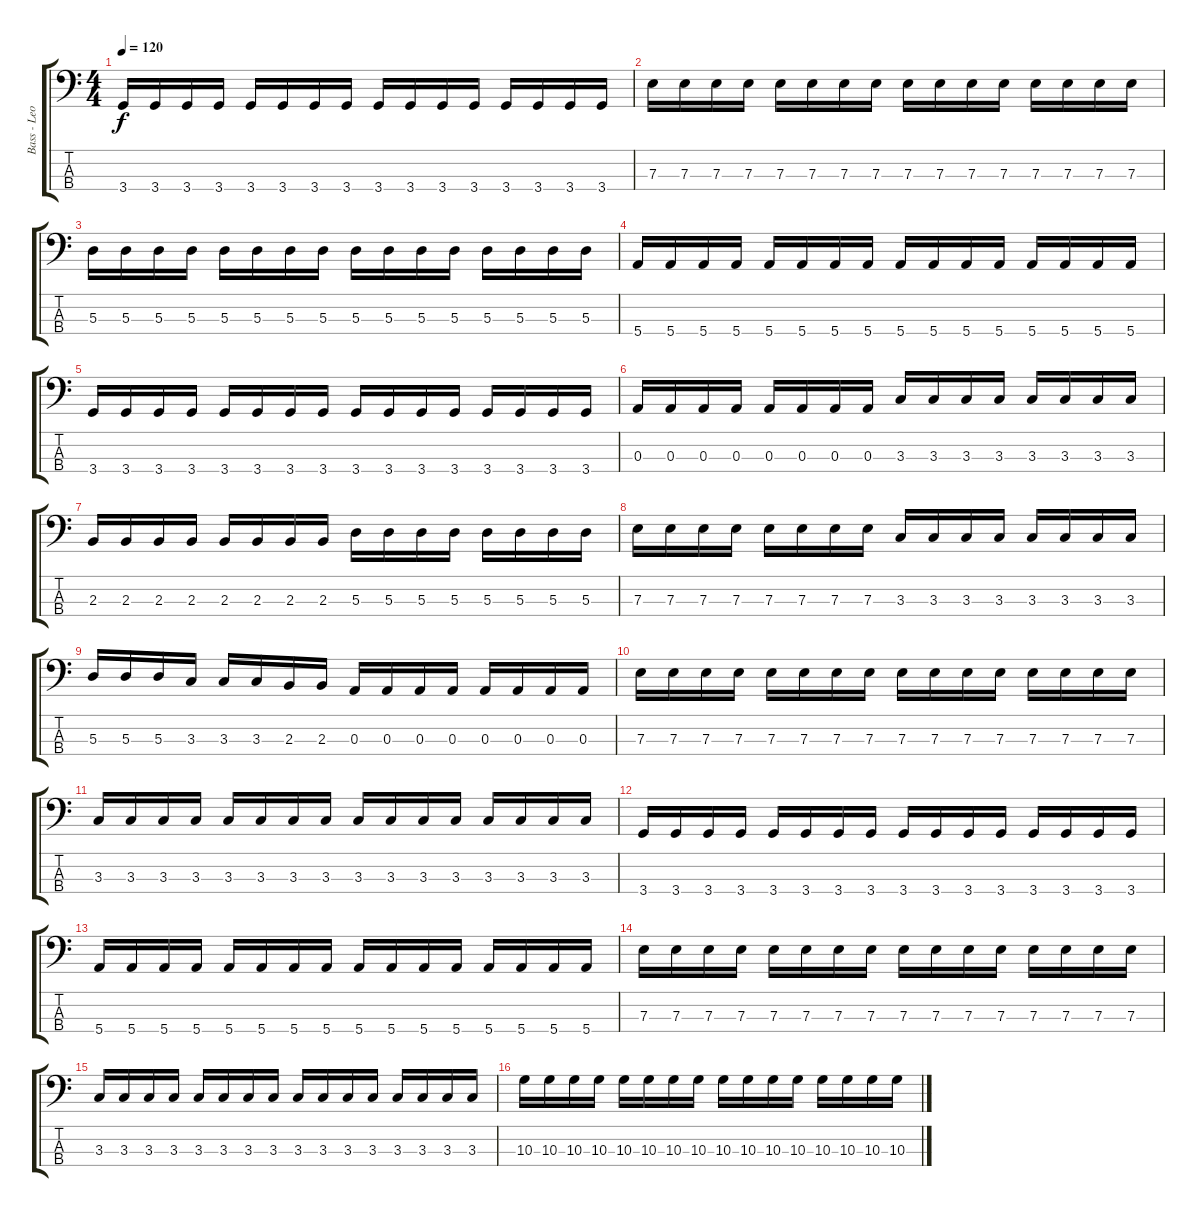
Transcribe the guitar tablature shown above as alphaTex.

\track ("Bass - Leo" "Bass - Leo") {instrument electricbasspick}
\staff {score tabs}
\tuning (G2 D2 A1 E1) {hide}
\ts (4 4)
\tempo 120
\clef f4
\ks c
3.4.16{dy f} 3.4.16 3.4.16 3.4.16 3.4.16 3.4.16 3.4.16 3.4.16 3.4.16 3.4.16 3.4.16 3.4.16 3.4.16 3.4.16 3.4.16 3.4.16 |
7.3.16 7.3.16 7.3.16 7.3.16 7.3.16 7.3.16 7.3.16 7.3.16 7.3.16 7.3.16 7.3.16 7.3.16 7.3.16 7.3.16 7.3.16 7.3.16 |
5.3.16 5.3.16 5.3.16 5.3.16 5.3.16 5.3.16 5.3.16 5.3.16 5.3.16 5.3.16 5.3.16 5.3.16 5.3.16 5.3.16 5.3.16 5.3.16 |
5.4.16 5.4.16 5.4.16 5.4.16 5.4.16 5.4.16 5.4.16 5.4.16 5.4.16 5.4.16 5.4.16 5.4.16 5.4.16 5.4.16 5.4.16 5.4.16 |
3.4.16 3.4.16 3.4.16 3.4.16 3.4.16 3.4.16 3.4.16 3.4.16 3.4.16 3.4.16 3.4.16 3.4.16 3.4.16 3.4.16 3.4.16 3.4.16 |
0.3.16 0.3.16 0.3.16 0.3.16 0.3.16 0.3.16 0.3.16 0.3.16 3.3.16 3.3.16 3.3.16 3.3.16 3.3.16 3.3.16 3.3.16 3.3.16 |
2.3.16 2.3.16 2.3.16 2.3.16 2.3.16 2.3.16 2.3.16 2.3.16 5.3.16 5.3.16 5.3.16 5.3.16 5.3.16 5.3.16 5.3.16 5.3.16 |
7.3.16 7.3.16 7.3.16 7.3.16 7.3.16 7.3.16 7.3.16 7.3.16 3.3.16 3.3.16 3.3.16 3.3.16 3.3.16 3.3.16 3.3.16 3.3.16 |
5.3.16 5.3.16 5.3.16 3.3.16 3.3.16 3.3.16 2.3.16 2.3.16 0.3.16 0.3.16 0.3.16 0.3.16 0.3.16 0.3.16 0.3.16 0.3.16 |
7.3.16 7.3.16 7.3.16 7.3.16 7.3.16 7.3.16 7.3.16 7.3.16 7.3.16 7.3.16 7.3.16 7.3.16 7.3.16 7.3.16 7.3.16 7.3.16 |
3.3.16 3.3.16 3.3.16 3.3.16 3.3.16 3.3.16 3.3.16 3.3.16 3.3.16 3.3.16 3.3.16 3.3.16 3.3.16 3.3.16 3.3.16 3.3.16 |
3.4.16 3.4.16 3.4.16 3.4.16 3.4.16 3.4.16 3.4.16 3.4.16 3.4.16 3.4.16 3.4.16 3.4.16 3.4.16 3.4.16 3.4.16 3.4.16 |
5.4.16 5.4.16 5.4.16 5.4.16 5.4.16 5.4.16 5.4.16 5.4.16 5.4.16 5.4.16 5.4.16 5.4.16 5.4.16 5.4.16 5.4.16 5.4.16 |
7.3.16 7.3.16 7.3.16 7.3.16 7.3.16 7.3.16 7.3.16 7.3.16 7.3.16 7.3.16 7.3.16 7.3.16 7.3.16 7.3.16 7.3.16 7.3.16 |
3.3.16 3.3.16 3.3.16 3.3.16 3.3.16 3.3.16 3.3.16 3.3.16 3.3.16 3.3.16 3.3.16 3.3.16 3.3.16 3.3.16 3.3.16 3.3.16 |
10.3.16 10.3.16 10.3.16 10.3.16 10.3.16 10.3.16 10.3.16 10.3.16 10.3.16 10.3.16 10.3.16 10.3.16 10.3.16 10.3.16 10.3.16 10.3.16
